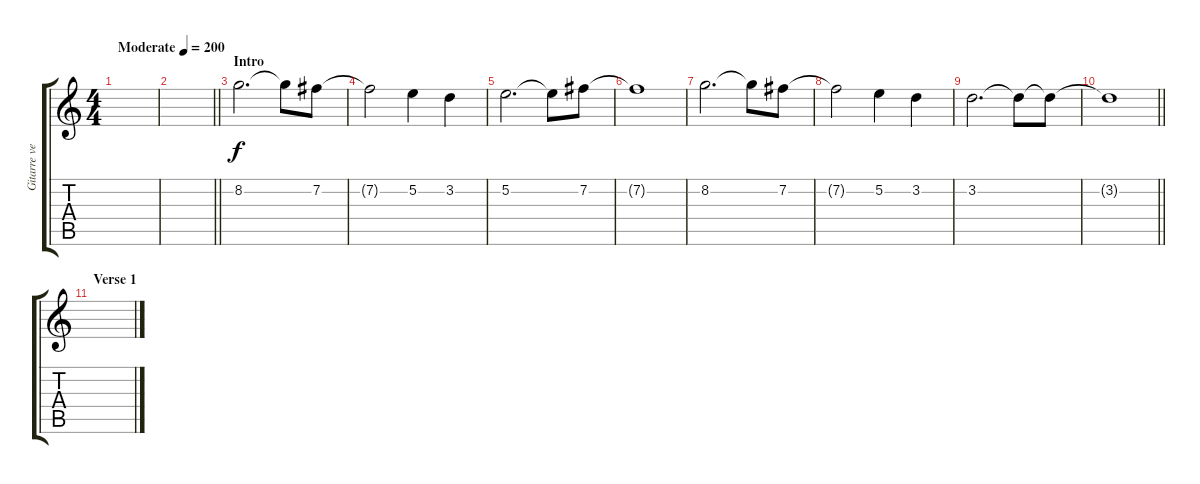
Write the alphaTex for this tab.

\track ("Gitarre verzerrt 1" "Gitarre ve") {instrument distortionguitar}
\staff {score tabs}
\tuning (E4 B3 G3 D3 A2 E2) {hide}
\ts (4 4)
\tempo (200 "Moderate")
\clef g2
\ks c
|
\barLineRight lightlight
|
\section ("" "Intro")
8.2.2{d} 8.2{t}.8 7.2.8 |
7.2{t}.2 5.2.4 3.2.4 |
5.2.2{d} 5.2{t}.8 7.2.8 |
7.2{t}.1 |
8.2.2{d} 8.2{t}.8 7.2.8 |
7.2{t}.2 5.2.4 3.2.4 |
3.2.2{d} 3.2{t}.8 3.2{t}.8 |
\barLineRight lightlight
3.2{t}.1 |
\section ("" "Verse 1")
